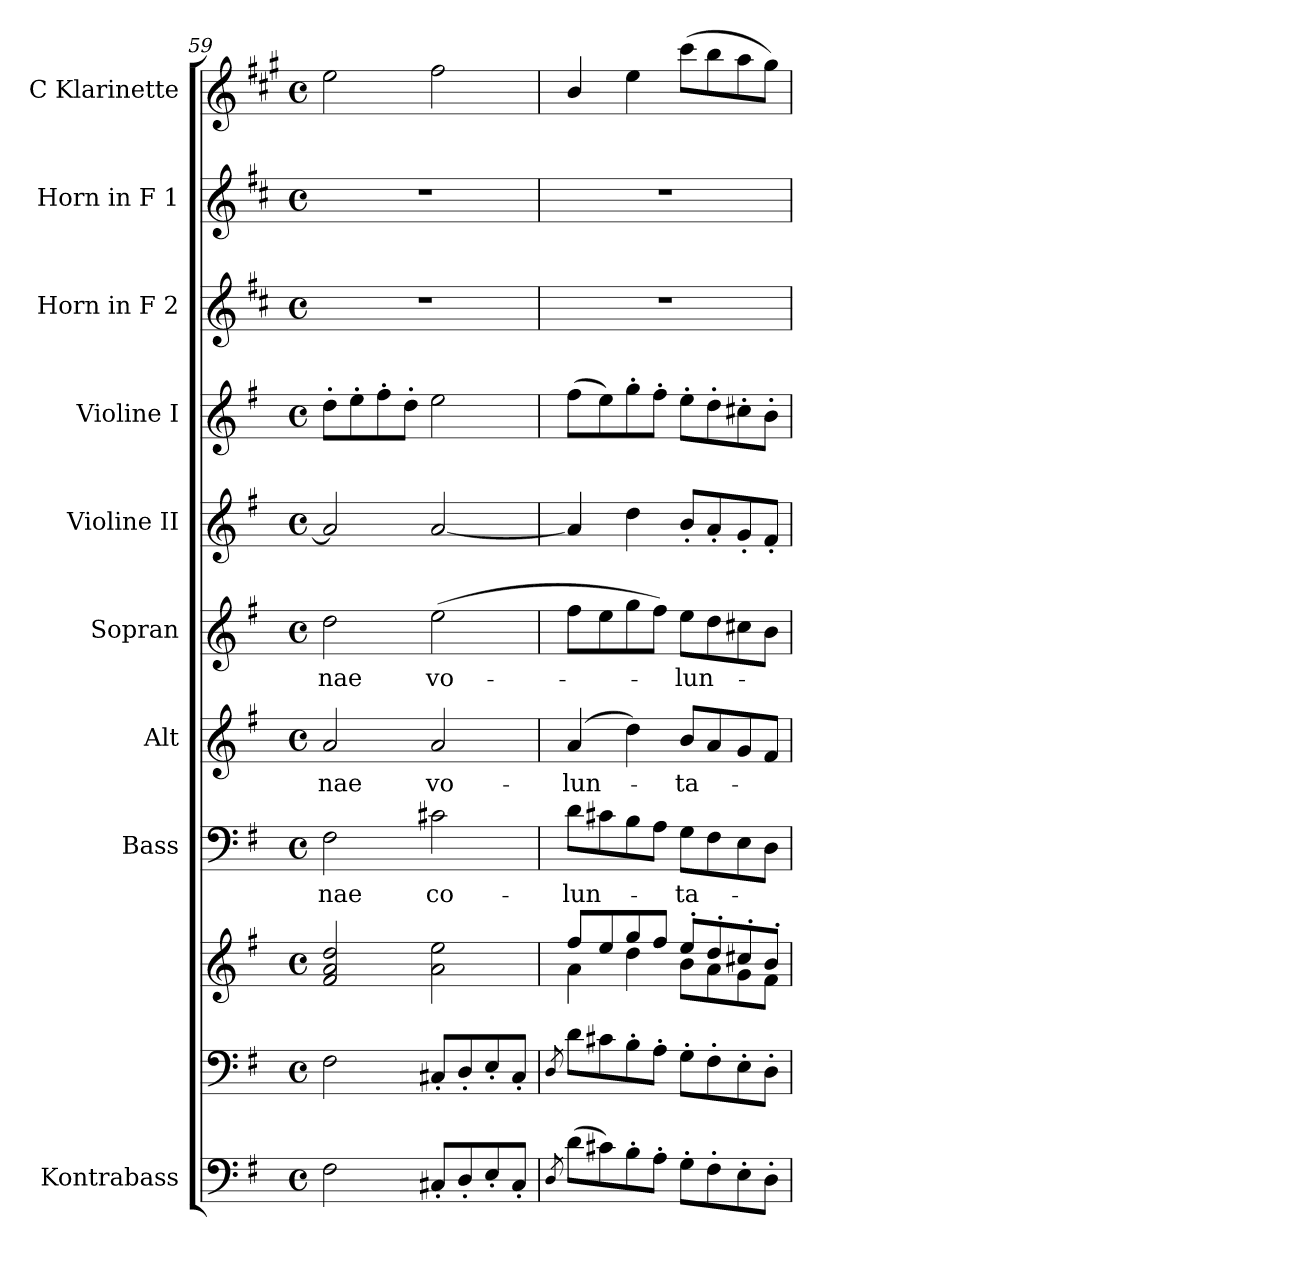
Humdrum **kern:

**kern	**kern	**kern	**kern	**text	**kern	**text	**kern	**text	**kern	**kern	**kern	**kern	**kern
*part10	*part9	*part9	*part8	*part8	*part7	*part7	*part6	*part6	*part5	*part4	*part3	*part2	*part1
*staff11	*staff10	*staff9	*staff8	*staff8	*staff7	*staff7	*staff6	*staff6	*staff5	*staff4	*staff3	*staff2	*staff1
*I"Kontrabass	*	*	*I"Bass	*	*I"Alt	*	*I"Sopran	*	*I"Violine II	*I"Violine I	*I"Horn in F 2	*I"Horn in F 1	*I"C Klarinette
*I'Kb.	*	*	*I'B.	*	*I'A.	*	*I'S.	*	*I'Vl. II	*I'Vl. I	*	*	*I'Kl.
*clefF4	*clefF4	*clefG2	*clefF4	*	*clefG2	*	*clefG2	*	*clefG2	*clefG2	*clefG2	*clefG2	*clefG2
*ITrd7c12	*	*	*	*	*	*	*	*	*	*	*ITrd4c7	*ITrd4c7	*ITrd1c2
*k[f#]	*k[f#]	*k[f#]	*k[f#]	*	*k[f#]	*	*k[f#]	*	*k[f#]	*k[f#]	*k[f#]	*k[f#]	*k[f#]
*G:	*G:	*G:	*G:	*	*G:	*	*G:	*	*G:	*G:	*G:	*G:	*G:
*M4/4	*M4/4	*M4/4	*M4/4	*	*M4/4	*	*M4/4	*	*M4/4	*M4/4	*M4/4	*M4/4	*M4/4
*met(c)	*met(c)	*met(c)	*met(c)	*	*met(c)	*	*met(c)	*	*met(c)	*met(c)	*met(c)	*met(c)	*met(c)
=59	=59	=59	=59	=59	=59	=59	=59	=59	=59	=59	=59	=59	=59
!	!	!	!	!LO:LY:b	!	!LO:LY:b	!	!LO:LY:b	!	!	!	!	!
2FF#\	2F#\	2f#/ 2a/ 2dd/	2F#\	-nae	2a/	-nae	2dd\	-nae	2a/]	8dd'>\L	1r	1r	2dd\
.	.	.	.	.	.	.	.	.	.	8ee'>\	.	.	.
.	.	.	.	.	.	.	.	.	.	8ff#'>\	.	.	.
.	.	.	.	.	.	.	.	.	.	8dd'>\J	.	.	.
!	!	!	!	!LO:LY:b	!	!LO:LY:b	!	!LO:LY:b	!	!	!	!	!
8CC#X'</L	8C#X'</L	2a\ 2ee\	2c#X\	co-	2a/	vo-	(>2ee\	vo-	[2a/	2ee\	.	.	2ee\
8DD'</	8D'</	.	.	.	.	.	.	.	.	.	.	.	.
8EE'</	8E'</	.	.	.	.	.	.	.	.	.	.	.	.
8CC#'</J	8C#'</J	.	.	.	.	.	.	.	.	.	.	.	.
=60	=60	=60	=60	=60	=60	=60	=60	=60	=60	=60	=60	=60	=60
8qDD/	8qD/	.	.	.	.	.	.	.	.	.	.	.	.
*	*	*^	*	*	*	*	*	*	*	*	*	*	*
!	!	!	!	!	!LO:LY:b	!	!LO:LY:b	!	!	!	!	!	!	!
(>8D\L	8d\L	8ff#/L	4a\	8d\L	-lun-	(4a/	-lun-	8ff#\L	.	4a/]	(>8ff#\L	1r	1r	4a/
8C#X\)	8c#X\	8ee/	.	8c#X\	.	.	.	8ee\	.	.	8ee\)	.	.	.
8BB'>\	8B'>\	8gg/	4dd\	8B\	.	4dd\)	.	8gg\	.	4dd\	8gg'>\	.	.	4dd\
8AA'>\J	8A'>\J	8ff#/J	.	8A\J	.	.	.	8ff#\J)	.	.	8ff#'>\J	.	.	.
!	!	!	!	!	!LO:LY:b	!	!LO:LY:b	!	!LO:LY:b	!	!	!	!	!
8GG'>\L	8G'>\L	8ee'>/L	8b\L	8G\L	-ta-	8b/L	-ta-	8ee\L	-lun-	8b'</L	8ee'>\L	.	.	(>8bb\L
8FF#'>\	8F#'>\	8dd'>/	8a\	8F#\	.	8a/	.	8dd\	.	8a'</	8dd'>\	.	.	8aa\
8EE'>\	8E'>\	8cc#X'>/	8g\	8E\	.	8g/	.	8cc#X\	.	8g'</	8cc#X'>\	.	.	8gg\
8DD'>\J	8D'>\J	8b'>/J	8f#\J	8D\J	.	8f#/J	.	8b\J	.	8f#'</J	8b'>\J	.	.	8ff#\J)
*	*	*v	*v	*	*	*	*	*	*	*	*	*	*	*
=	=	=	=	=	=	=	=	=	=	=	=	=	=
*-	*-	*-	*-	*-	*-	*-	*-	*-	*-	*-	*-	*-	*-
